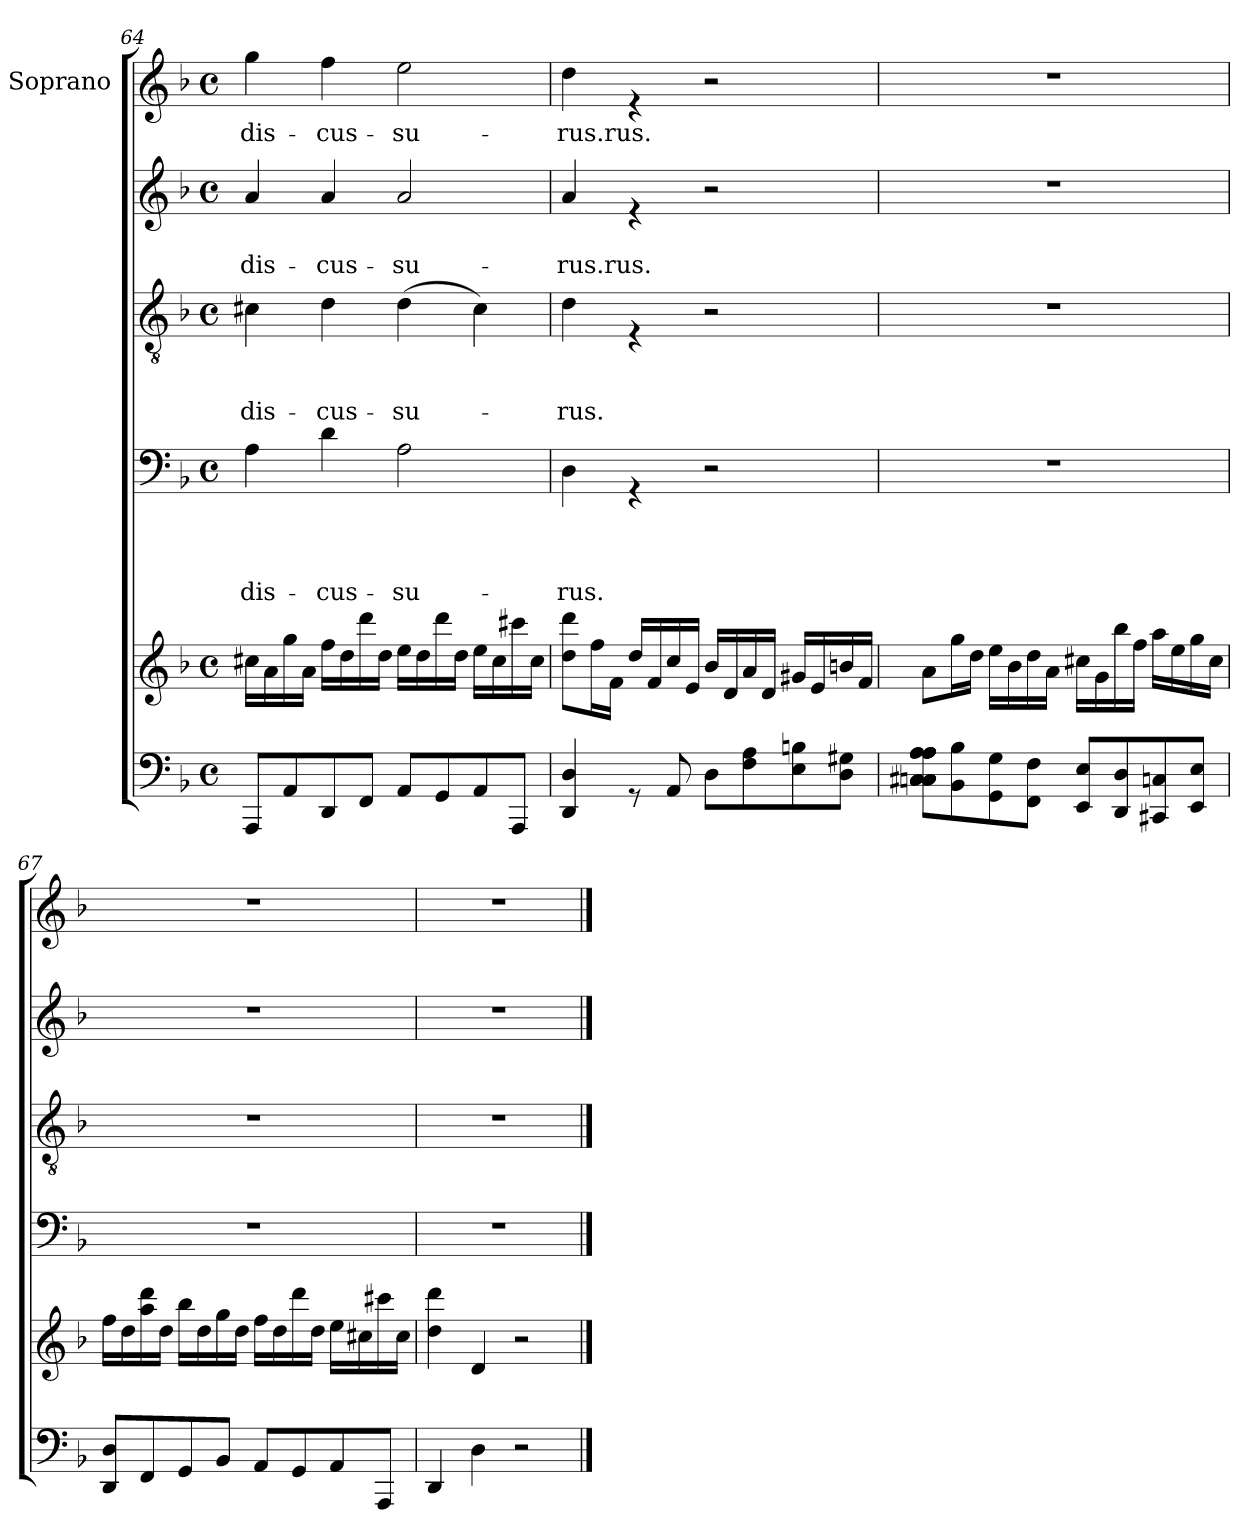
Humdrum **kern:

**kern	**kern	**kern	**text	**text	**text	**text	**kern	**text	**text	**text	**kern	**text	**text	**kern	**text
*part6	*part5	*part4	*part4	*part4	*part4	*part4	*part3	*part3	*part3	*part3	*part2	*part2	*part2	*part1	*part1
*staff6	*staff5	*staff4	*staff4	*staff4	*staff4	*staff4	*staff3	*staff3	*staff3	*staff3	*staff2	*staff2	*staff2	*staff1	*staff1
*	*	*	*	*	*	*	*	*	*	*	*	*	*	*I"Soprano	*
*clefF4	*clefG2	*clefF4	*	*	*	*	*clefGv2	*	*	*	*clefG2	*	*	*clefG2	*
*k[b-]	*k[b-]	*k[b-]	*	*	*	*	*k[b-]	*	*	*	*k[b-]	*	*	*k[b-]	*
*F:	*F:	*F:	*	*	*	*	*F:	*	*	*	*F:	*	*	*F:	*
*M4/4	*M4/4	*M4/4	*	*	*	*	*M4/4	*	*	*	*M4/4	*	*	*M4/4	*
*met(c)	*met(c)	*met(c)	*	*	*	*	*met(c)	*	*	*	*met(c)	*	*	*met(c)	*
=64	=64	=64	=64	=64	=64	=64	=64	=64	=64	=64	=64	=64	=64	=64	=64
!	!	!	!	!	!	!LO:LY:b	!	!	!	!LO:LY:b	!	!	!LO:LY:b	!	!LO:LY:b
8AAA/L	16cc#X\LL	4A\	.	.	.	dis-	4c#X\	.	.	dis-	4a/	.	dis-	4gg\	dis-
.	16a\	.	.	.	.	.	.	.	.	.	.	.	.	.	.
8AA/	16gg\	.	.	.	.	.	.	.	.	.	.	.	.	.	.
.	16a\JJ	.	.	.	.	.	.	.	.	.	.	.	.	.	.
!	!	!	!	!	!	!LO:LY:b	!	!	!	!LO:LY:b	!	!	!LO:LY:b	!	!LO:LY:b
8DD/	16ff\LL	4d\	.	.	.	-cus-	4d\	.	.	-cus-	4a/	.	-cus-	4ff\	-cus-
.	16dd\	.	.	.	.	.	.	.	.	.	.	.	.	.	.
8FF/J	16ddd\	.	.	.	.	.	.	.	.	.	.	.	.	.	.
.	16dd\JJ	.	.	.	.	.	.	.	.	.	.	.	.	.	.
!	!	!	!	!	!	!LO:LY:b	!	!	!	!LO:LY:b	!	!	!LO:LY:b	!	!LO:LY:b
8AA/L	16ee\LL	2A\	.	.	.	-su-	(>4d\	.	.	-su-	2a/	.	-su-	2ee\	-su-
.	16dd\	.	.	.	.	.	.	.	.	.	.	.	.	.	.
8GG/	16ddd\	.	.	.	.	.	.	.	.	.	.	.	.	.	.
.	16dd\JJ	.	.	.	.	.	.	.	.	.	.	.	.	.	.
8AA/	16ee\LL	.	.	.	.	.	4c#\)	.	.	.	.	.	.	.	.
.	16cc#\	.	.	.	.	.	.	.	.	.	.	.	.	.	.
8AAA/J	16ccc#X\	.	.	.	.	.	.	.	.	.	.	.	.	.	.
.	16cc#\JJ	.	.	.	.	.	.	.	.	.	.	.	.	.	.
=65	=65	=65	=65	=65	=65	=65	=65	=65	=65	=65	=65	=65	=65	=65	=65
!	!	!	!	!	!	!LO:LY:b	!	!	!	!LO:LY:b	!	!	!LO:LY:b	!	!LO:LY:b
4DD/ 4D/	8dd\ 8ddd\L	4D\	.	.	.	-rus.	4d\	.	.	-rus.	4a/	.	-rus.rus.	4dd\	-rus.rus.
.	16ff\L	.	.	.	.	.	.	.	.	.	.	.	.	.	.
.	16f\JJ	.	.	.	.	.	.	.	.	.	.	.	.	.	.
8rGG	16dd/LL	4rGG	.	.	.	.	4rE	.	.	.	4re	.	.	4re	.
.	16f/	.	.	.	.	.	.	.	.	.	.	.	.	.	.
8AA/	16cc/	.	.	.	.	.	.	.	.	.	.	.	.	.	.
.	16e/JJ	.	.	.	.	.	.	.	.	.	.	.	.	.	.
8D\L	16b-/LL	2r	.	.	.	.	2r	.	.	.	2r	.	.	2r	.
.	16d/	.	.	.	.	.	.	.	.	.	.	.	.	.	.
8F\ 8A\	16a/	.	.	.	.	.	.	.	.	.	.	.	.	.	.
.	16d/JJ	.	.	.	.	.	.	.	.	.	.	.	.	.	.
8E\ 8Bn\	16g#X/LL	.	.	.	.	.	.	.	.	.	.	.	.	.	.
.	16e/	.	.	.	.	.	.	.	.	.	.	.	.	.	.
8D\ 8G#X\J	16bn/	.	.	.	.	.	.	.	.	.	.	.	.	.	.
.	16f/JJ	.	.	.	.	.	.	.	.	.	.	.	.	.	.
!!LO:LB:g=z
=66	=66	=66	=66	=66	=66	=66	=66	=66	=66	=66	=66	=66	=66	=66	=66
8Cn\ 8C\ 8C\ 8C\ 8C#X\ 8A\ 8A\ 8A\ 8A\ 8A\L	8a\L	1r	.	.	.	.	1r	.	.	.	1r	.	.	1r	.
8BB-\ 8B-\	16gg\L	.	.	.	.	.	.	.	.	.	.	.	.	.	.
.	16dd\JJ	.	.	.	.	.	.	.	.	.	.	.	.	.	.
8GG\ 8G\	16ee\LL	.	.	.	.	.	.	.	.	.	.	.	.	.	.
.	16b-\	.	.	.	.	.	.	.	.	.	.	.	.	.	.
8FF\ 8F\J	16dd\	.	.	.	.	.	.	.	.	.	.	.	.	.	.
.	16a\JJ	.	.	.	.	.	.	.	.	.	.	.	.	.	.
8EE/ 8E/L	16cc#X\LL	.	.	.	.	.	.	.	.	.	.	.	.	.	.
.	16g\	.	.	.	.	.	.	.	.	.	.	.	.	.	.
8DD/ 8D/	16bb-\	.	.	.	.	.	.	.	.	.	.	.	.	.	.
.	16ff\JJ	.	.	.	.	.	.	.	.	.	.	.	.	.	.
8CC#X/ 8C/	16aa\LL	.	.	.	.	.	.	.	.	.	.	.	.	.	.
.	16ee\	.	.	.	.	.	.	.	.	.	.	.	.	.	.
8EE/ 8E/J	16gg\	.	.	.	.	.	.	.	.	.	.	.	.	.	.
.	16cc#\JJ	.	.	.	.	.	.	.	.	.	.	.	.	.	.
=67	=67	=67	=67	=67	=67	=67	=67	=67	=67	=67	=67	=67	=67	=67	=67
8DD/ 8D/L	16ff\LL	1r	.	.	.	.	1r	.	.	.	1r	.	.	1r	.
.	16dd\	.	.	.	.	.	.	.	.	.	.	.	.	.	.
8FF/	16aa\ 16ddd\	.	.	.	.	.	.	.	.	.	.	.	.	.	.
.	16dd\JJ	.	.	.	.	.	.	.	.	.	.	.	.	.	.
8GG/	16bb-\LL	.	.	.	.	.	.	.	.	.	.	.	.	.	.
.	16dd\	.	.	.	.	.	.	.	.	.	.	.	.	.	.
8BB-/J	16gg\	.	.	.	.	.	.	.	.	.	.	.	.	.	.
.	16dd\JJ	.	.	.	.	.	.	.	.	.	.	.	.	.	.
8AA/L	16ff\LL	.	.	.	.	.	.	.	.	.	.	.	.	.	.
.	16dd\	.	.	.	.	.	.	.	.	.	.	.	.	.	.
8GG/	16ddd\	.	.	.	.	.	.	.	.	.	.	.	.	.	.
.	16dd\JJ	.	.	.	.	.	.	.	.	.	.	.	.	.	.
8AA/	16ee\LL	.	.	.	.	.	.	.	.	.	.	.	.	.	.
.	16cc#X\	.	.	.	.	.	.	.	.	.	.	.	.	.	.
8AAA/J	16ccc#X\	.	.	.	.	.	.	.	.	.	.	.	.	.	.
.	16cc#\JJ	.	.	.	.	.	.	.	.	.	.	.	.	.	.
=68	=68	=68	=68	=68	=68	=68	=68	=68	=68	=68	=68	=68	=68	=68	=68
4DD/	4dd\ 4ddd\	1r	.	.	.	.	1r	.	.	.	1r	.	.	1r	.
4D\	4d/	.	.	.	.	.	.	.	.	.	.	.	.	.	.
2r	2r	.	.	.	.	.	.	.	.	.	.	.	.	.	.
==	==	==	==	==	==	==	==	==	==	==	==	==	==	==	==
*-	*-	*-	*-	*-	*-	*-	*-	*-	*-	*-	*-	*-	*-	*-	*-
